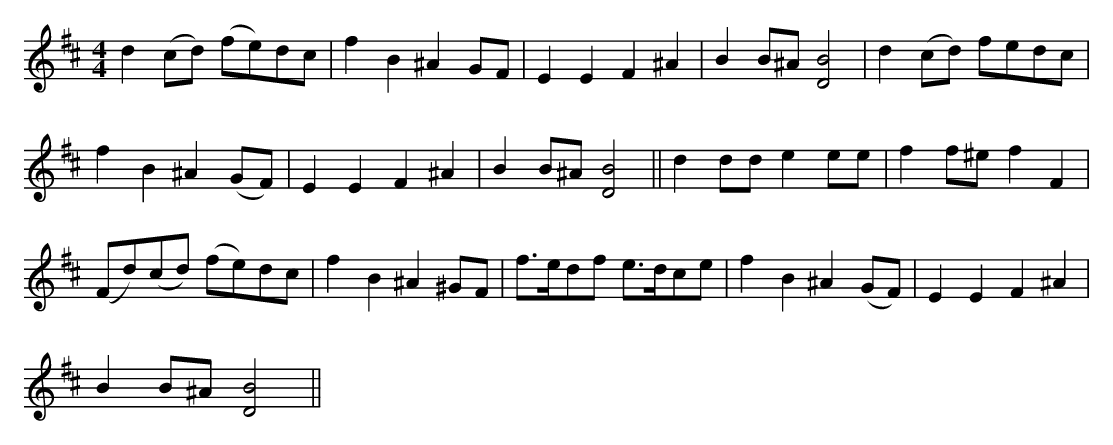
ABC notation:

X:1
M:4/4
K:Bmin
d2 (cd) (fe)dc|f2B2^A2 GF|E2E2F2^A2|B2 B^A [D4B4]|d2 (cd) fedc|
f2B2^A2 (GF)|E2E2F2^A2|B2 B^A [D4B4]||d2dd e2ee|f2 f^e f2F2|
(Fd)(cd) (fe)dc|f2B2^A2^GF|f>edf e>dce|f2B2^A2 (GF)|E2E2F2^A2|
B2 B^A [D4B4]||
